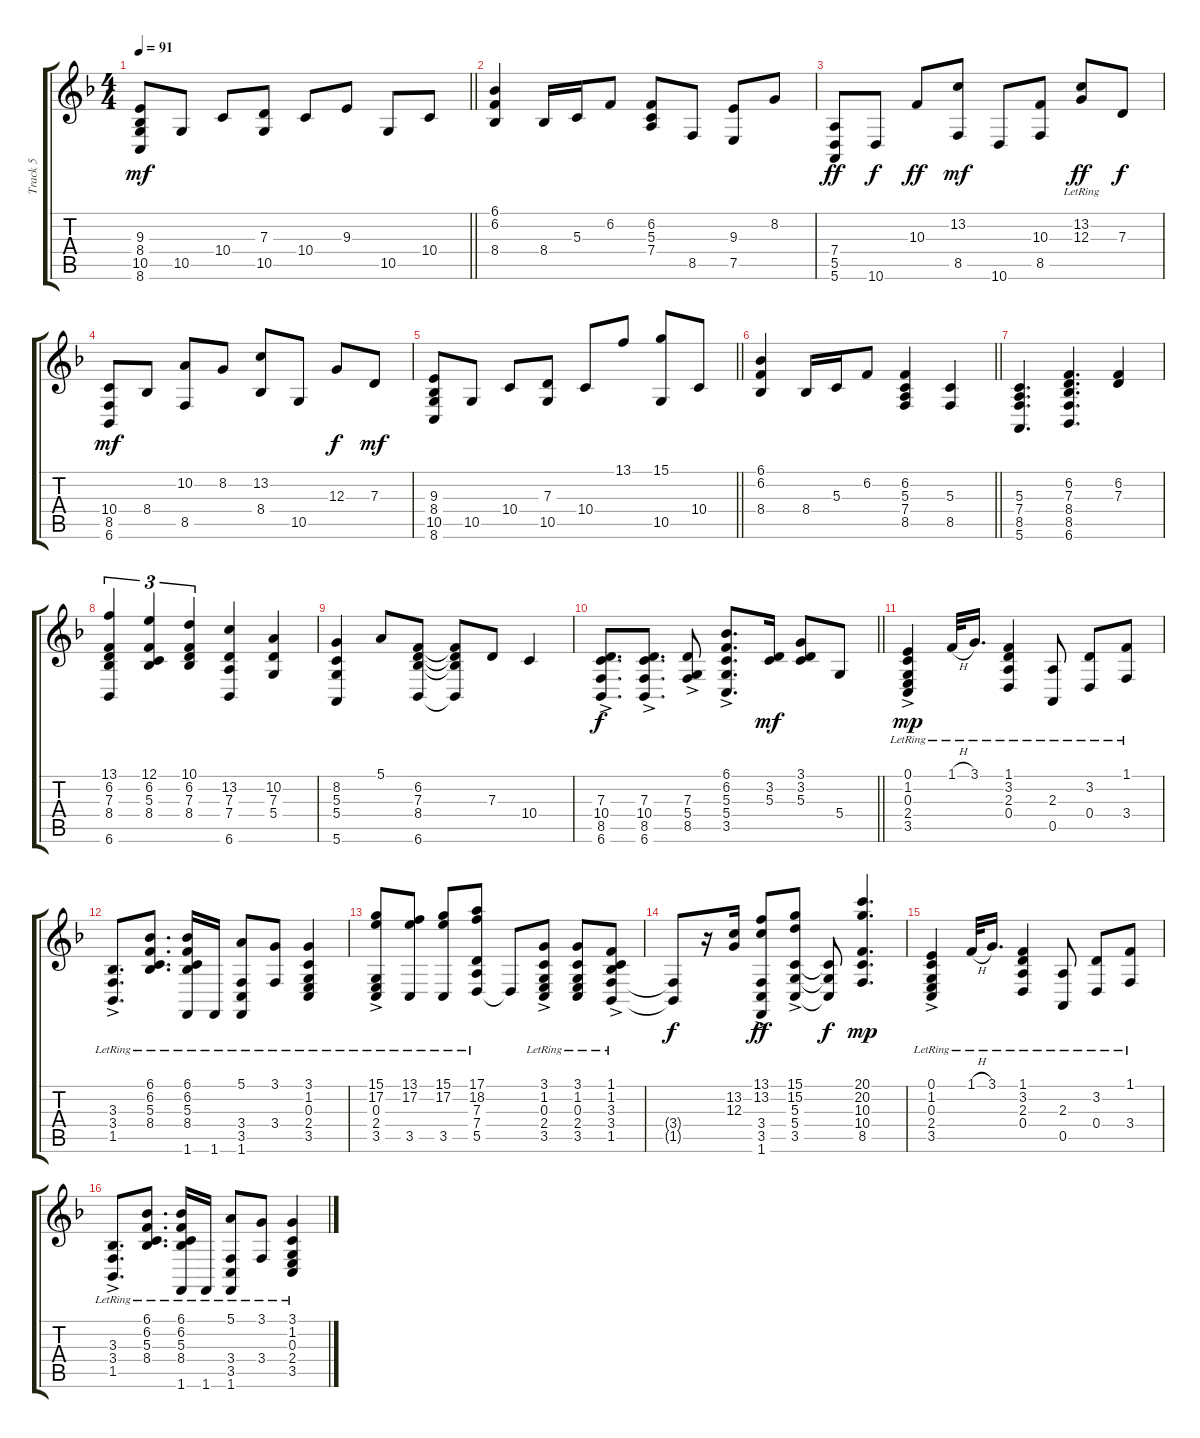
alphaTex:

\track ("Track 5" "Track 5") {instrument musicbox}
\staff {score tabs}
\tuning (E4 B3 G3 D3 A2 E2) {hide}
\ts (4 4)
\tempo 91
\clef g2
\barLineRight lightlight
\ks f
(9.3 8.4 10.5 8.6).8{dy mf} 10.5.8 10.4.8 (7.3 10.5).8 10.4.8 9.3.8 10.5.8 10.4.8 |
(6.1 6.2 8.4).4 8.4.16 5.3.16 6.2.8 (6.2 5.3 7.4).8 8.5.8 (9.3 7.5).8 8.2.8 |
(7.4 5.5 5.6).8{dy ff} 10.6.8{dy f} 10.3.8{dy ff} (13.2 8.5).8{dy mf} 10.6.8 (10.3 8.5).8 (13.2{lr} 12.3{lr}).8{dy ff} 7.3.8{dy f} |
(10.4 8.5 6.6).8{dy mf} 8.4.8 (10.2 8.5).8 8.2.8 (13.2 8.4).8 10.5.8 12.3.8{dy f} 7.3.8{dy mf} |
\barLineRight lightlight
(9.3 8.4 10.5 8.6).8 10.5.8 10.4.8 (7.3 10.5).8 10.4.8 13.1.8 (15.1 10.5).8 10.4.8 |
\barLineRight lightlight
(6.1 6.2 8.4).4 8.4.16 5.3.16 6.2.8 (6.2 5.3 7.4 8.5).4 (5.3 8.5).4 |
(5.3 7.4 8.5 5.6).4{d} (6.2 7.3 8.4 8.5 6.6).4{d} (6.2 7.3).4 |
(13.1 6.2 7.3 8.4 6.6).4{tu (3 2)} (12.1 6.2 5.3 8.4).4{tu (3 2)} (10.1 6.2 7.3 8.4).4{tu (3 2)} (13.2 7.3 7.4 6.6).4 (10.2 7.3 5.4).4 |
(8.2 5.3 5.4 5.6).4 5.1.8 (6.2 7.3 8.4 6.6).8 (6.2{t} 7.3{t} 8.4{t} 6.6{t}).8 7.3.8 10.4.4 |
\barLineRight lightlight
(7.3{ac} 10.4{ac} 8.5{ac} 6.6{ac}).8{d dy f} (7.3{ac} 10.4{ac} 8.5{ac} 6.6{ac}).8{d} (7.3{ac} 5.4{ac} 8.5{ac}).8 (6.1{ac} 6.2{ac} 5.3{ac} 5.4{ac} 3.5{ac}).8{d} (3.2 5.3).16{dy mf} (3.1 3.2 5.3).8 5.4.8 |
(0.1{lr} 1.2{lr} 0.3{ac lr} 2.4{ac lr} 3.5{ac lr}).4{dy mp} 1.1{h lr}.32 3.1{lr}.16{d} (1.1{lr} 3.2{lr} 2.3{lr} 0.4{lr}).4 (2.3{lr} 0.5{lr}).8 (3.2{lr} 0.4{lr}).8 (1.1{lr} 3.4{lr}).8 |
(3.3{ac lr} 3.4{ac lr} 1.5{ac lr}).8{d} (6.1{lr} 6.2{lr} 5.3{lr} 8.4{lr}).8{d} (6.1{lr} 6.2{lr} 5.3{lr} 8.4{lr} 1.6{lr}).16 1.6{lr}.16 (5.1{lr} 3.4{lr} 3.5{lr} 1.6{lr}).8 (3.1{lr} 3.4{lr}).8 (3.1{lr} 1.2{lr} 0.3{lr} 2.4{lr} 3.5{lr}).4 |
(15.1{lr} 17.2{lr} 0.3{ac lr} 2.4{ac lr} 3.5{ac lr}).8 (13.1{lr} 17.2{lr} 3.5{lr}).8 (15.1{lr} 17.2{lr} 3.5{lr}).8 (17.1{lr} 18.2{lr} 7.3{lr} 7.4{lr} 5.5{lr}).8 5.5{t}.8 (3.1 1.2{lr} 0.3{ac lr} 2.4{ac lr} 3.5{ac lr}).8 (3.1 1.2{lr} 0.3{lr} 2.4{lr} 3.5{lr}).8 (1.1 1.2{lr} 3.3{ac lr} 3.4{ac lr} 1.5{ac lr}).8 |
(3.4{t} 1.5{t}).8{dy f} r.16 (13.2 12.3).16 (13.1 13.2 3.4{ac} 3.5{ac} 1.6{ac}).8{dy ff} (15.1 15.2 5.3{ac} 5.4{ac} 3.5{ac}).8 (5.3{t} 5.4{t} 3.5{t}).8{dy f} (20.1 20.2 10.3 10.4 8.5).4{d dy mp} |
(0.1{lr} 1.2{lr} 0.3{ac lr} 2.4{ac lr} 3.5{ac lr}).4 1.1{h lr}.32 3.1{lr}.16{d} (1.1{lr} 3.2{lr} 2.3{lr} 0.4{lr}).4 (2.3{lr} 0.5{lr}).8 (3.2{lr} 0.4{lr}).8 (1.1{lr} 3.4{lr}).8 |
(3.3{ac lr} 3.4{ac lr} 1.5{ac lr}).8{d} (6.1{lr} 6.2{lr} 5.3{lr} 8.4{lr}).8{d} (6.1{lr} 6.2{lr} 5.3{lr} 8.4{lr} 1.6{lr}).16 1.6{lr}.16 (5.1{lr} 3.4{lr} 3.5{lr} 1.6{lr}).8 (3.1{lr} 3.4{lr}).8 (3.1{lr} 1.2{lr} 0.3{lr} 2.4{lr} 3.5{lr}).4
